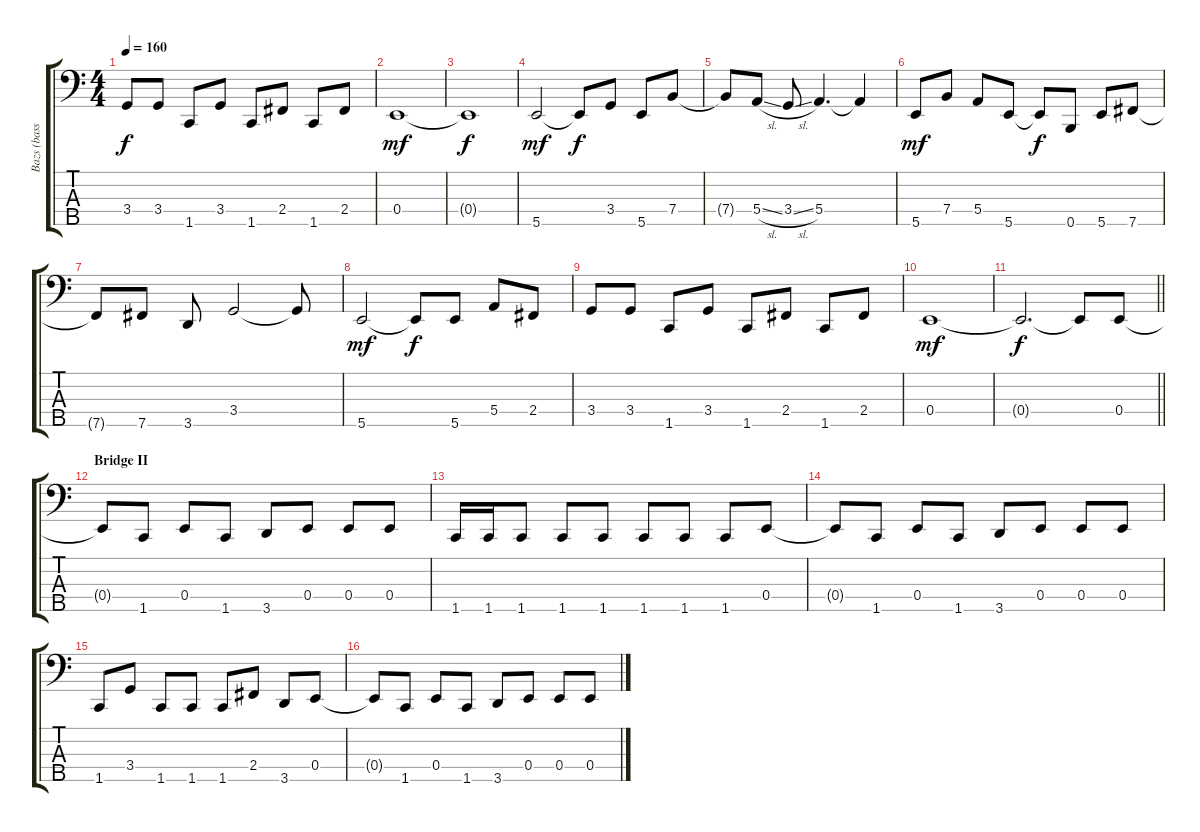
\track ("Bazs (basszus)" "Bazs (bass") {instrument slapbass1}
\staff {score tabs}
\tuning (G2 D2 A1 E1 B0) {hide}
\ts (4 4)
\tempo 160
\clef f4
\ks c
3.4.8{dy f} 3.4.8 1.5.8 3.4.8 1.5.8 2.4.8 1.5.8 2.4.8 |
0.4.1{dy mf} |
0.4{t}.1{dy f} |
5.5.2{dy mf} 5.5{t}.8{dy f} 3.4.8 5.5.8 7.4.8 |
7.4{t}.8 5.4{sl}.8 3.4{sl}.8 5.4.4{d} 5.4{t}.4 |
5.5.8{dy mf} 7.4.8 5.4.8 5.5.8 5.5{t}.8{dy f} 0.5.8 5.5.8 7.5.8 |
7.5{t}.8 7.5.8 3.5.8 3.4.2 3.4{t}.8 |
5.5.2{dy mf} 5.5{t}.8{dy f} 5.5.8 5.4.8 2.4.8 |
3.4.8 3.4.8 1.5.8 3.4.8 1.5.8 2.4.8 1.5.8 2.4.8 |
0.4.1{dy mf} |
\barLineRight lightlight
0.4{t}.2{d dy f} 0.4{t}.8 0.4.8 |
\section ("" "Bridge II")
0.4{t}.8 1.5.8 0.4.8 1.5.8 3.5.8 0.4.8 0.4.8 0.4.8 |
1.5.16 1.5.16 1.5.8 1.5.8 1.5.8 1.5.8 1.5.8 1.5.8 0.4.8 |
0.4{t}.8 1.5.8 0.4.8 1.5.8 3.5.8 0.4.8 0.4.8 0.4.8 |
1.5.8 3.4.8 1.5.8 1.5.8 1.5.8 2.4.8 3.5.8 0.4.8 |
0.4{t}.8 1.5.8 0.4.8 1.5.8 3.5.8 0.4.8 0.4.8 0.4.8
